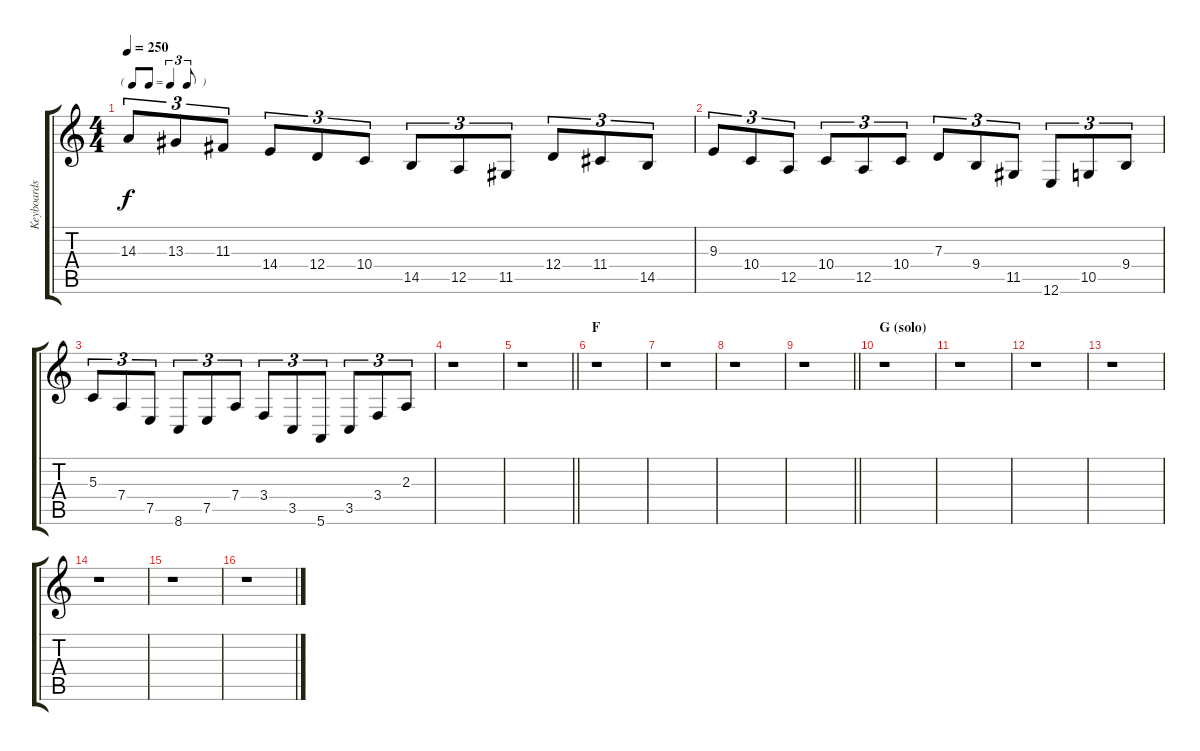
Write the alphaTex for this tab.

\track ("Keyboards" "Keyboards") {instrument drawbarorgan}
\staff {score tabs}
\tuning (E4 B3 G3 D3 A2 E2) {hide}
\ts (4 4)
\tf triplet8th
\tempo 250
\clef g2
\ks aminor
14.3.8{tu (3 2) dy f} 13.3.8{tu (3 2)} 11.3.8{tu (3 2)} 14.4.8{tu (3 2)} 12.4.8{tu (3 2)} 10.4.8{tu (3 2)} 14.5.8{tu (3 2)} 12.5.8{tu (3 2)} 11.5.8{tu (3 2)} 12.4.8{tu (3 2)} 11.4.8{tu (3 2)} 14.5.8{tu (3 2)} |
9.3.8{tu (3 2)} 10.4.8{tu (3 2)} 12.5.8{tu (3 2)} 10.4.8{tu (3 2)} 12.5.8{tu (3 2)} 10.4.8{tu (3 2)} 7.3.8{tu (3 2)} 9.4.8{tu (3 2)} 11.5.8{tu (3 2)} 12.6.8{tu (3 2)} 10.5.8{tu (3 2)} 9.4.8{tu (3 2)} |
5.3.8{tu (3 2)} 7.4.8{tu (3 2)} 7.5.8{tu (3 2)} 8.6.8{tu (3 2)} 7.5.8{tu (3 2)} 7.4.8{tu (3 2)} 3.4.8{tu (3 2)} 3.5.8{tu (3 2)} 5.6.8{tu (3 2)} 3.5.8{tu (3 2)} 3.4.8{tu (3 2)} 2.3.8{tu (3 2)} |
r.1 |
\barLineRight lightlight
r.1 |
\section ("" "F")
r.1 |
r.1 |
r.1 |
\barLineRight lightlight
r.1 |
\section ("" "G (solo)")
r.1 |
r.1 |
r.1 |
r.1 |
r.1 |
r.1 |
r.1
